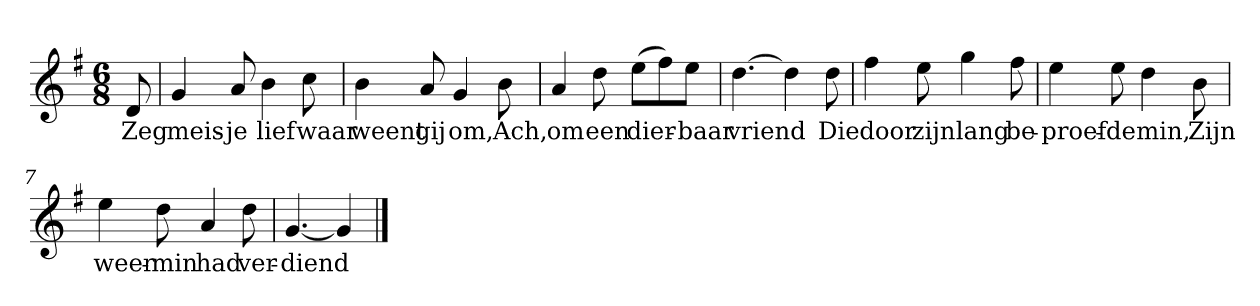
**kern	**text
*part1	*part1
*staff1	*staff1
*clefG2	*
*k[f#]	*
*G:	*
*M6/8	*
*MM120	*
=	=
8d	Zeg
=1	=1
4g	meis-
8a	-je
4b	lief
8cc	waar
=2	=2
4b	weent
8a	gij
4g	om,
8b	Ach,
=3	=3
4a	om
8dd	een
(8ee\L	dier-
8ff#\)	.
8ee\J	-baar
=4	=4
[4.dd	vriend
4dd]	.
8dd	Die
=5	=5
4ff#	door
8ee	zijn
4gg	lang
8ff#	be-
=6	=6
4ee	-proef-
8ee	-de
4dd	min,
8b	Zijn
=7	=7
4ee	weer-
8dd	-min
4a	had
8dd	ver-
=8	=8
[4.g	-diend
4g]	.
==	==
*-	*-
